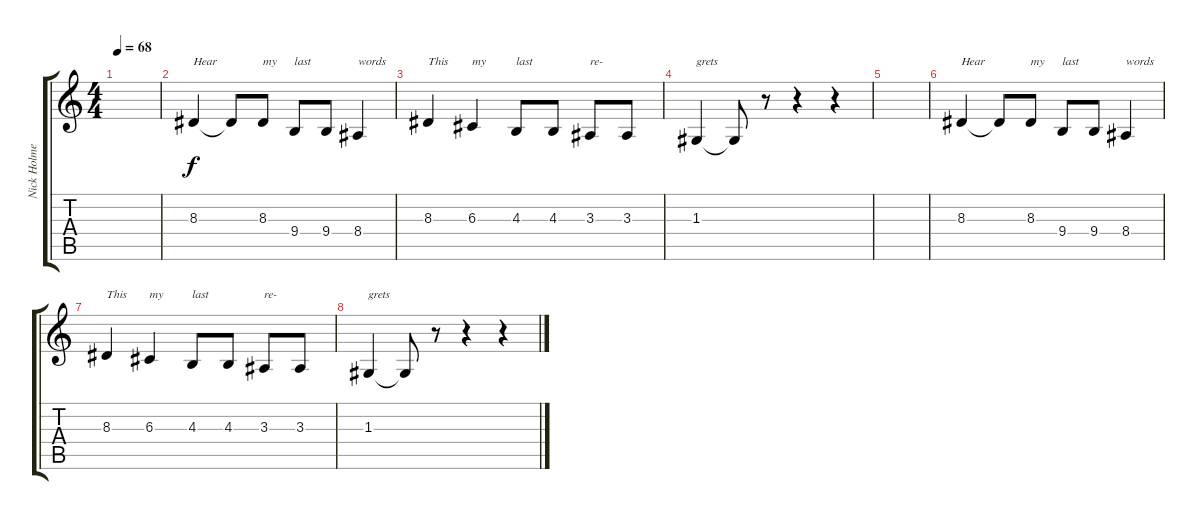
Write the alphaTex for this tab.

\track ("Nick Holmes (Voice)" "Nick Holme") {instrument oboe}
\staff {score tabs}
\tuning (E4 B3 G3 D3 A2 E2) {hide}
\ts (4 4)
\tempo 68
\clef g2
\ks c
|
8.3.4{txt "Hear"} 8.3{t}.8 8.3.8{txt "my"} 9.4.8{txt "last"} 9.4.8 8.4.4{txt "words"} |
8.3.4{txt "This"} 6.3.4{txt "my"} 4.3.8{txt "last"} 4.3.8 3.3.8{txt "re-"} 3.3.8 |
1.3.4{txt "grets"} 1.3{t}.8 r.8 r.4 r.4 |
|
8.3.4{txt "Hear"} 8.3{t}.8 8.3.8{txt "my"} 9.4.8{txt "last"} 9.4.8 8.4.4{txt "words"} |
8.3.4{txt "This"} 6.3.4{txt "my"} 4.3.8{txt "last"} 4.3.8 3.3.8{txt "re-"} 3.3.8 |
1.3.4{txt "grets" volume 10} 1.3{t}.8 r.8 r.4 r.4
